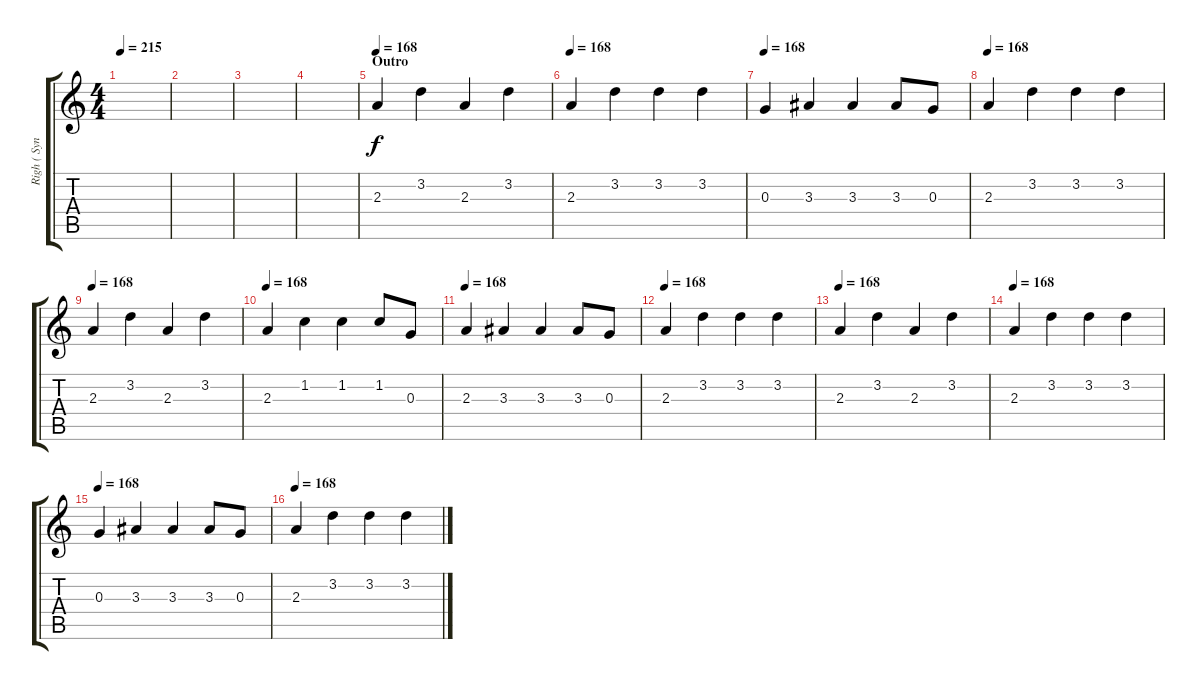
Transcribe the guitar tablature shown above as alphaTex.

\track ("Righ ( Synthétiseur 2 )" "Righ ( Syn") {instrument fx4atmosphere}
\staff {score tabs}
\tuning (E5 B4 G4 D4 A3 E3) {hide}
\ts (4 4)
\tempo 215
\clef g2
\ks c
|
|
|
|
\section ("" "Outro")
\tempo 168
2.3.4 3.2.4 2.3.4 3.2.4 |
\tempo 168
2.3.4 3.2.4 3.2.4 3.2.4 |
\tempo 168
0.3.4 3.3.4 3.3.4 3.3.8 0.3.8 |
\tempo 168
2.3.4 3.2.4 3.2.4 3.2.4 |
\tempo 168
2.3.4 3.2.4 2.3.4 3.2.4 |
\tempo 168
2.3.4 1.2.4 1.2.4 1.2.8 0.3.8 |
\tempo 168
2.3.4 3.3.4 3.3.4 3.3.8 0.3.8 |
\tempo 168
2.3.4 3.2.4 3.2.4 3.2.4 |
\tempo 168
2.3.4 3.2.4 2.3.4 3.2.4 |
\tempo 168
2.3.4 3.2.4 3.2.4 3.2.4 |
\tempo 168
0.3.4 3.3.4 3.3.4 3.3.8 0.3.8 |
\tempo 168
2.3.4 3.2.4 3.2.4 3.2.4
